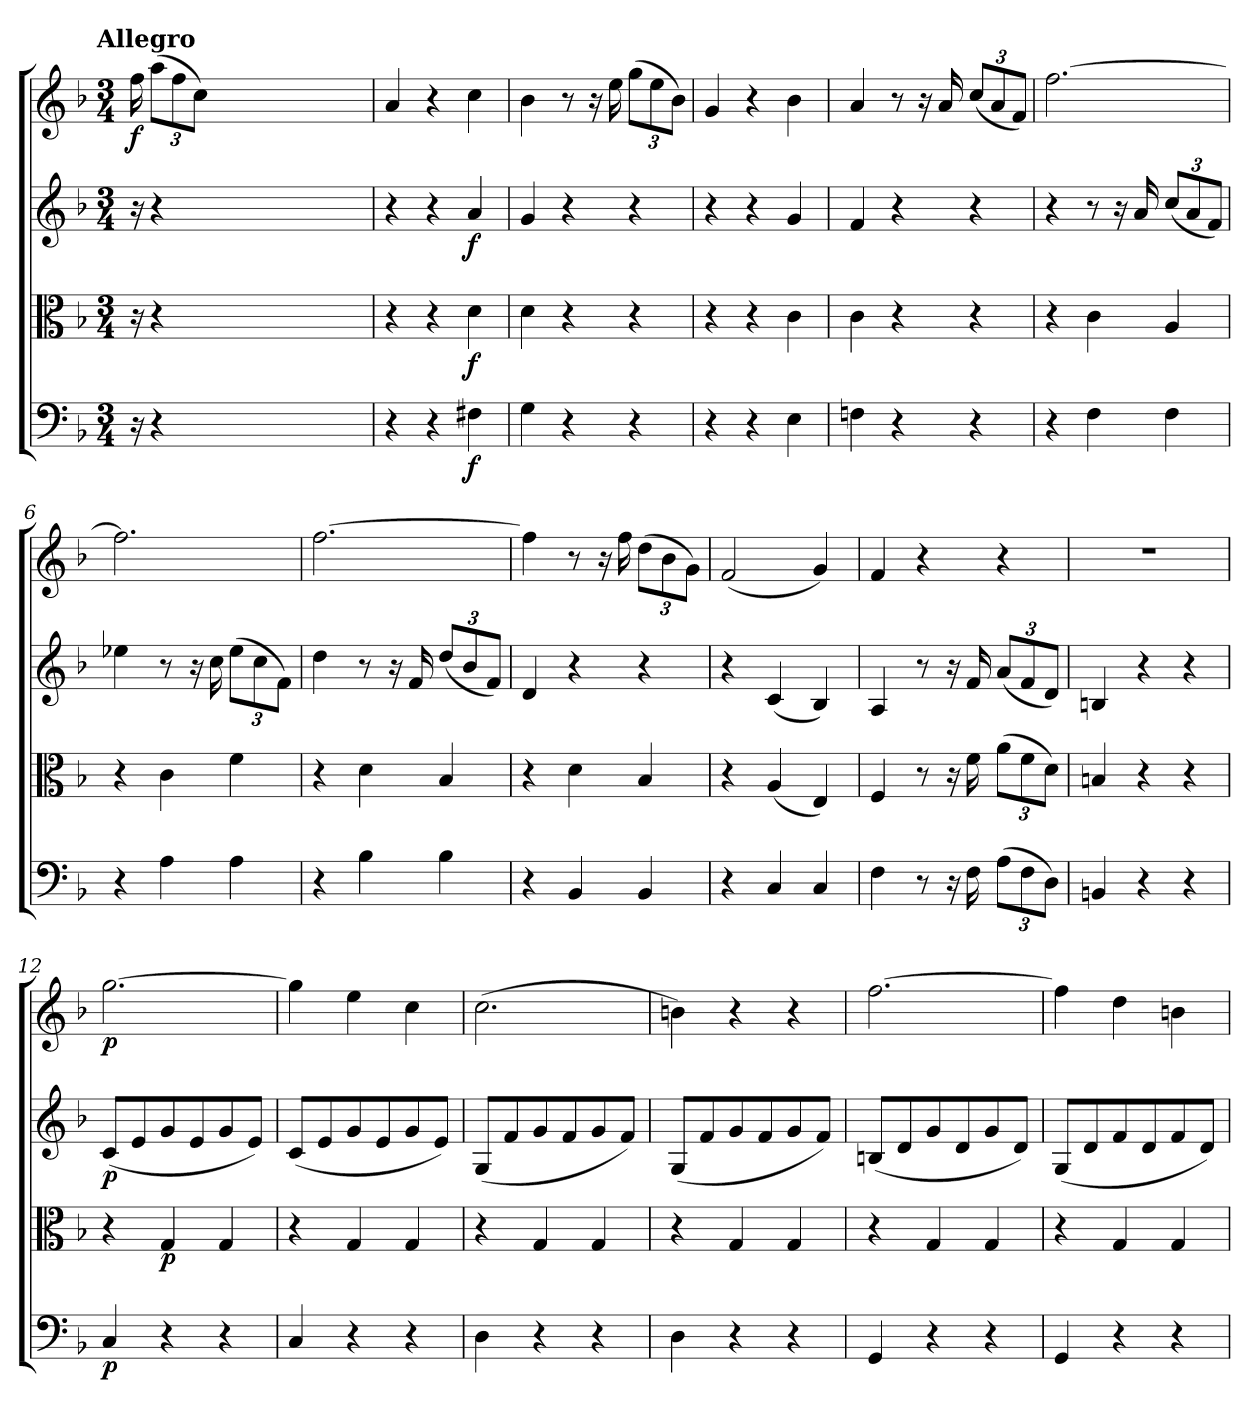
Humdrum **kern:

**kern	**dynam	**kern	**dynam	**kern	**dynam	**kern	**dynam
*part4	*part4	*part3	*part3	*part2	*part2	*part1	*part1
*staff4	*staff4	*staff3	*staff3	*staff2	*staff2	*staff1	*staff1
*clefF4	*	*clefC3	*	*clefG2	*	*clefG2	*
*k[b-]	*	*k[b-]	*	*k[b-]	*	*k[b-]	*
*F:	*	*F:	*	*F:	*	*F:	*
!!LO:TX:omd:t=Allegro
*M3/4	*	*M3/4	*	*M3/4	*	*M3/4	*
*MM132	*	*MM132	*	*MM132	*	*MM132	*
=	=	=	=	=	=	=	=
16r	.	16r	.	16r	.	16ff\	f
4r	.	4r	.	4r	.	(12aa\L	.
.	.	.	.	.	.	12ff\	.
.	.	.	.	.	.	12cc\J)	.
32ryy	.	32ryy	.	32ryy	.	32ryy	.
32ryy	.	32ryy	.	32ryy	.	32ryy	.
32ryy	.	32ryy	.	32ryy	.	32ryy	.
32ryy	.	32ryy	.	32ryy	.	32ryy	.
32ryy	.	32ryy	.	32ryy	.	32ryy	.
32ryy	.	32ryy	.	32ryy	.	32ryy	.
32ryy	.	32ryy	.	32ryy	.	32ryy	.
32ryy	.	32ryy	.	32ryy	.	32ryy	.
32ryy	.	32ryy	.	32ryy	.	32ryy	.
32ryy	.	32ryy	.	32ryy	.	32ryy	.
32ryy	.	32ryy	.	32ryy	.	32ryy	.
32ryy	.	32ryy	.	32ryy	.	32ryy	.
32ryy	.	32ryy	.	32ryy	.	32ryy	.
32ryy	.	32ryy	.	32ryy	.	32ryy	.
=1	=1	=1	=1	=1	=1	=1	=1
4r	.	4r	.	4r	.	4a/	.
4r	.	4r	.	4r	.	4r	.
4F#X\	f	4d\	f	4a/	f	4cc\	.
=2	=2	=2	=2	=2	=2	=2	=2
4G\	.	4d\	.	4g/	.	4b-\	.
4r	.	4r	.	4r	.	8r	.
.	.	.	.	.	.	16r	.
.	.	.	.	.	.	16ee\	.
4r	.	4r	.	4r	.	(12gg\L	.
.	.	.	.	.	.	12ee\	.
.	.	.	.	.	.	12b-\J)	.
=3	=3	=3	=3	=3	=3	=3	=3
4r	.	4r	.	4r	.	4g/	.
4r	.	4r	.	4r	.	4r	.
4E\	.	4c\	.	4g/	.	4b-\	.
=4	=4	=4	=4	=4	=4	=4	=4
4Fn\	.	4c\	.	4f/	.	4a/	.
4r	.	4r	.	4r	.	8r	.
.	.	.	.	.	.	16r	.
.	.	.	.	.	.	16a/	.
4r	.	4r	.	4r	.	(12cc/L	.
.	.	.	.	.	.	12a/	.
.	.	.	.	.	.	12f/J)	.
=5	=5	=5	=5	=5	=5	=5	=5
4r	.	4r	.	4r	.	[2.ff\	.
4F\	.	4c\	.	8r	.	.	.
.	.	.	.	16r	.	.	.
.	.	.	.	16a/	.	.	.
4F\	.	4A/	.	(12cc/L	.	.	.
.	.	.	.	12a/	.	.	.
.	.	.	.	12f/J)	.	.	.
=6	=6	=6	=6	=6	=6	=6	=6
4r	.	4r	.	4ee-X\	.	2.ff\]	.
4A\	.	4c\	.	8r	.	.	.
.	.	.	.	16r	.	.	.
.	.	.	.	16cc\	.	.	.
4A\	.	4f\	.	(12ee-\L	.	.	.
.	.	.	.	12cc\	.	.	.
.	.	.	.	12f\J)	.	.	.
=7	=7	=7	=7	=7	=7	=7	=7
4r	.	4r	.	4dd\	.	[2.ff\	.
4B-\	.	4d\	.	8r	.	.	.
.	.	.	.	16r	.	.	.
.	.	.	.	16f/	.	.	.
4B-\	.	4B-/	.	(12dd/L	.	.	.
.	.	.	.	12b-/	.	.	.
.	.	.	.	12f/J)	.	.	.
=8	=8	=8	=8	=8	=8	=8	=8
4r	.	4r	.	4d/	.	4ff\]	.
4BB-/	.	4d\	.	4r	.	8r	.
.	.	.	.	.	.	16r	.
.	.	.	.	.	.	16ff\	.
4BB-/	.	4B-/	.	4r	.	(12dd\L	.
.	.	.	.	.	.	12b-\	.
.	.	.	.	.	.	12g\J)	.
=9	=9	=9	=9	=9	=9	=9	=9
4r	.	4r	.	4r	.	(2f/	.
4C/	.	(4A/	.	(4c/	.	.	.
4C/	.	4E/)	.	4B-/)	.	4g/)	.
=10	=10	=10	=10	=10	=10	=10	=10
4F\	.	4F/	.	4A/	.	4f/	.
8r	.	8r	.	8r	.	4r	.
16r	.	16r	.	16r	.	.	.
16F\	.	16f\	.	16f/	.	.	.
(12A\L	.	(12a\L	.	(12a/L	.	4r	.
12F\	.	12f\	.	12f/	.	.	.
12D\J)	.	12d\J)	.	12d/J)	.	.	.
=11	=11	=11	=11	=11	=11	=11	=11
4BBn/	.	4Bn/	.	4Bn/	.	2.r	.
4r	.	4r	.	4r	.	.	.
4r	.	4r	.	4r	.	.	.
=12	=12	=12	=12	=12	=12	=12	=12
4C/	p	4r	.	(8c/L	p	[2.gg\	p
.	.	.	.	8e/	.	.	.
4r	.	4G/	p	8g/	.	.	.
.	.	.	.	8e/	.	.	.
4r	.	4G/	.	8g/	.	.	.
.	.	.	.	8e/J)	.	.	.
=13	=13	=13	=13	=13	=13	=13	=13
4C/	.	4r	.	(8c/L	.	4gg\]	.
.	.	.	.	8e/	.	.	.
4r	.	4G/	.	8g/	.	4ee\	.
.	.	.	.	8e/	.	.	.
4r	.	4G/	.	8g/	.	4cc\	.
.	.	.	.	8e/J)	.	.	.
=14	=14	=14	=14	=14	=14	=14	=14
4D\	.	4r	.	(8G/L	.	(2.cc\	.
.	.	.	.	8f/	.	.	.
4r	.	4G/	.	8g/	.	.	.
.	.	.	.	8f/	.	.	.
4r	.	4G/	.	8g/	.	.	.
.	.	.	.	8f/J)	.	.	.
=15	=15	=15	=15	=15	=15	=15	=15
4D\	.	4r	.	(8G/L	.	4bn\)	.
.	.	.	.	8f/	.	.	.
4r	.	4G/	.	8g/	.	4r	.
.	.	.	.	8f/	.	.	.
4r	.	4G/	.	8g/	.	4r	.
.	.	.	.	8f/J)	.	.	.
=16	=16	=16	=16	=16	=16	=16	=16
4GG/	.	4r	.	(8Bn/L	.	[2.ff\	.
.	.	.	.	8d/	.	.	.
4r	.	4G/	.	8g/	.	.	.
.	.	.	.	8d/	.	.	.
4r	.	4G/	.	8g/	.	.	.
.	.	.	.	8d/J)	.	.	.
=17	=17	=17	=17	=17	=17	=17	=17
4GG/	.	4r	.	(8G/L	.	4ff\]	.
.	.	.	.	8d/	.	.	.
4r	.	4G/	.	8f/	.	4dd\	.
.	.	.	.	8d/	.	.	.
4r	.	4G/	.	8f/	.	4bn\	.
.	.	.	.	8d/J)	.	.	.
=	=	=	=	=	=	=	=
*-	*-	*-	*-	*-	*-	*-	*-
